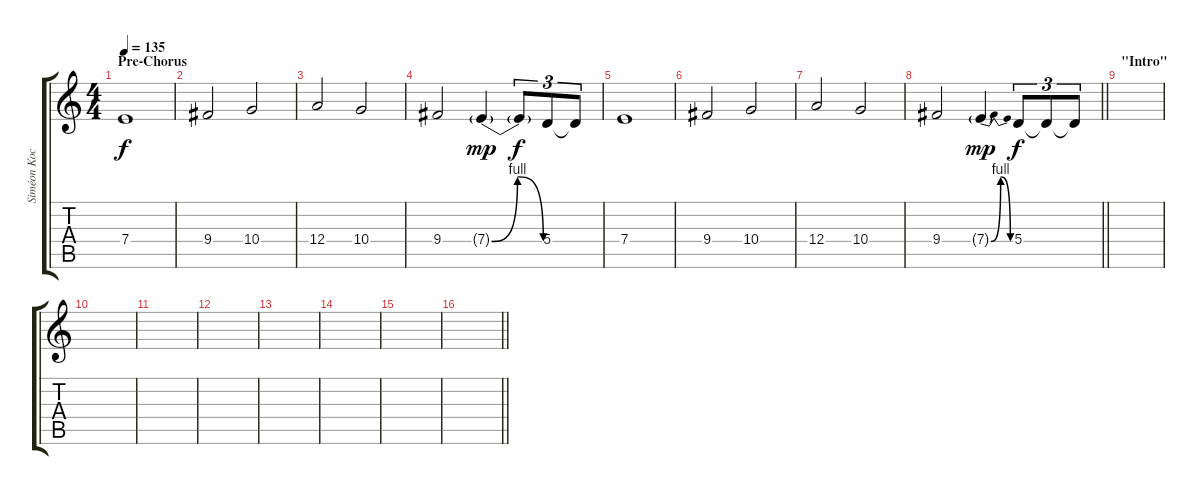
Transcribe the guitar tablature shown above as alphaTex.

\track ("Siméon Koch Lead" "Siméon Koc") {instrument distortionguitar}
\staff {score tabs}
\tuning (B3 Gb3 D3 A2 E2 B1) {hide}
\ts (4 4)
\section ("" "Pre-Chorus")
\tempo 135
\clef g2
\ks c
7.4.1{dy f} |
9.4.2 10.4.2 |
12.4.2 10.4.2 |
9.4.2 7.4{be (bendrelease 0 0 15 4 45 4 60 0) g}.4{dy mp} 7.4{t}.8{tu (3 2) dy f} 5.4.8{tu (3 2)} 5.4{t}.8{tu (3 2)} |
7.4.1 |
9.4.2 10.4.2 |
12.4.2 10.4.2 |
\barLineRight lightlight
9.4.2 7.4{be (bendrelease 0 0 15 4 45 4 60 0) g}.4{dy mp} 5.4.8{tu (3 2) dy f} 5.4{t}.8{tu (3 2)} 5.4{t}.8{tu (3 2)} |
\section ("" "\"Intro\"")
|
|
|
|
|
|
|
\barLineRight lightlight
